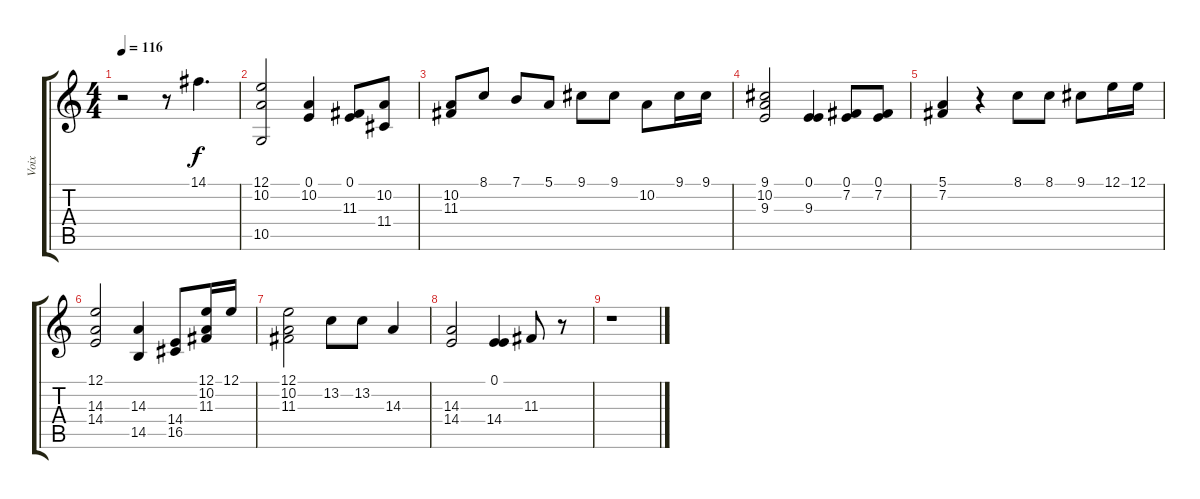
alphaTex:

\track ("Voix" "Voix") {instrument flute}
\staff {score tabs}
\tuning (E4 B3 G3 D3 A2 E2) {hide}
\ts (4 4)
\tempo 116
\clef g2
\ks c
r.2{dy f} r.8 14.1.4{d} |
(12.1 10.2 10.5).2 (0.1 10.2).4 (0.1 11.3).8 (10.2 11.4).8 |
(10.2 11.3).8 8.1.8 7.1.8 5.1.8 9.1.8 9.1.8 10.2.8 9.1.16 9.1.16 |
(9.1 10.2 9.3).2 (0.1 9.3).4 (0.1 7.2).8 (0.1 7.2).8 |
(5.1 7.2).4 r.4 8.1.8 8.1.8 9.1.8 12.1.16 12.1.16 |
(12.1 14.3 14.4).2 (14.3 14.5).4 (14.4 16.5).8 (12.1 10.2 11.3).16 12.1.16 |
(12.1 10.2 11.3).2 13.2.8 13.2.8 14.3.4 |
(14.3 14.4).2 (0.1 14.4).4 11.3.8 r.8 |
r.1
